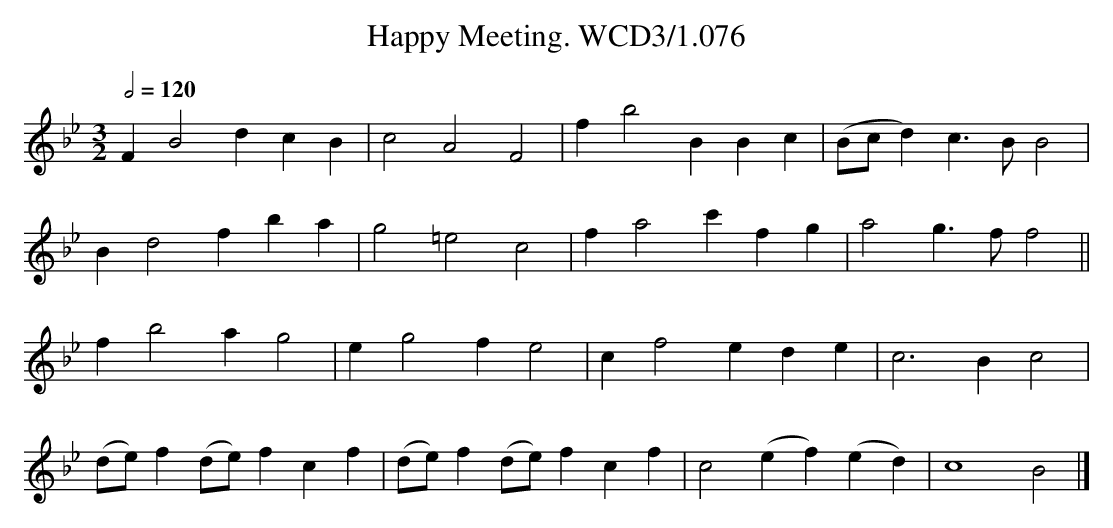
X:1
T:Happy Meeting. WCD3/1.076
M:3/2
L:1/4
Q:1/2=120
K:Bb
FB2 dcB|c2A2F2|fb2 BBc|(B/c/d) c3/B/B2|
Bd2 fba|g2=e2c2|fa2 c'fg|a2 g3/f/f2||
fb2 ag2|eg2 fe2|cf2 ede|c3 Bc2|
(d/e/)f(d/e/) fcf|(d/e/)f(d/e/) fcf|\
c2 (ef) (ed)|c4B2|]
